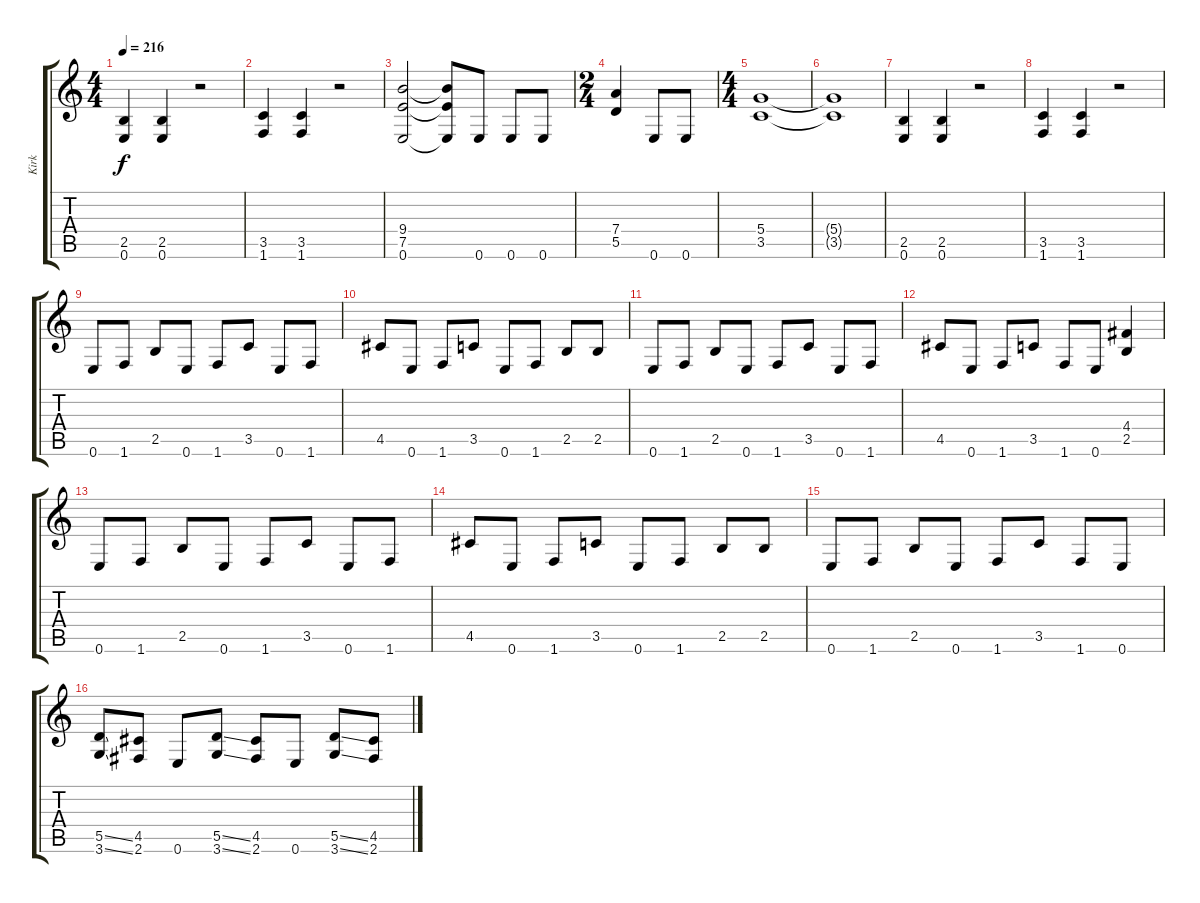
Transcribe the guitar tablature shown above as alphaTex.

\track ("Kirk" "Kirk") {instrument distortionguitar}
\staff {score tabs}
\tuning (E4 B3 G3 D3 A2 E2) {hide}
\ts (4 4)
\tempo 216
\clef g2
\ks c
(2.5 0.6).4{dy f} (2.5 0.6).4 r.2 |
(3.5 1.6).4 (3.5 1.6).4 r.2 |
(9.4 7.5 0.6).2 (9.4{t} 7.5{t} 0.6{t}).8 0.6.8 0.6.8 0.6.8 |
\ts (2 4)
(7.4 5.5).4 0.6.8 0.6.8 |
\ts (4 4)
(5.4 3.5).1 |
(5.4{t} 3.5{t}).1 |
(2.5 0.6).4 (2.5 0.6).4 r.2 |
(3.5 1.6).4 (3.5 1.6).4 r.2 |
0.6.8 1.6.8 2.5.8 0.6.8 1.6.8 3.5.8 0.6.8 1.6.8 |
4.5.8 0.6.8 1.6.8 3.5.8 0.6.8 1.6.8 2.5.8 2.5.8 |
0.6.8 1.6.8 2.5.8 0.6.8 1.6.8 3.5.8 0.6.8 1.6.8 |
4.5.8 0.6.8 1.6.8 3.5.8 1.6.8 0.6.8 (4.4 2.5).4 |
0.6.8 1.6.8 2.5.8 0.6.8 1.6.8 3.5.8 0.6.8 1.6.8 |
4.5.8 0.6.8 1.6.8 3.5.8 0.6.8 1.6.8 2.5.8 2.5.8 |
0.6.8 1.6.8 2.5.8 0.6.8 1.6.8 3.5.8 1.6.8 0.6.8 |
(5.5{ss} 3.6{ss}).8 (4.5 2.6).8 0.6.8 (5.5{ss} 3.6{ss}).8 (4.5 2.6).8 0.6.8 (5.5{ss} 3.6{ss}).8 (4.5 2.6).8
